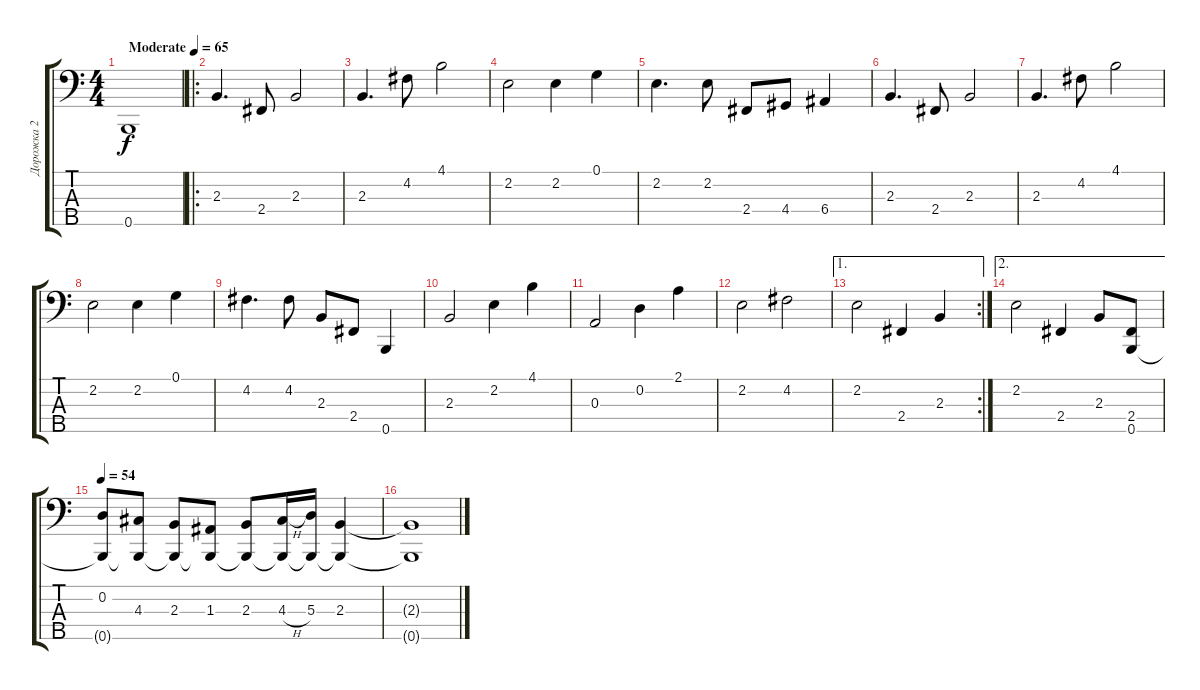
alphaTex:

\track ("Дорожка 2" "Дорожка 2") {instrument electricbassfinger}
\staff {score tabs}
\tuning (G2 D2 A1 E1 B0) {hide}
\ts (4 4)
\tempo (65 "Moderate")
\clef f4
\ks c
0.5.1{dy f instrument electricbassfinger} |
\ro
2.3.4{d} 2.4.8 2.3.2 |
2.3.4{d} 4.2.8 4.1.2 |
2.2.2 2.2.4 0.1.4 |
2.2.4{d} 2.2.8 2.4.8 4.4.8 6.4.4 |
2.3.4{d} 2.4.8 2.3.2 |
2.3.4{d} 4.2.8 4.1.2 |
2.2.2 2.2.4 0.1.4 |
4.2.4{d} 4.2.8 2.3.8 2.4.8 0.5.4 |
2.3.2 2.2.4 4.1.4 |
0.3.2 0.2.4 2.1.4 |
2.2.2 4.2.2 |
\ae 1
\rc 2
2.2.2 2.4.4 2.3.4 |
\ae 2
2.2.2 2.4.4 2.3.8 (2.4 0.5).8 |
\tempo 54
(0.2 0.5{t}).8 (4.3 0.5{t}).8 (2.3 0.5{t}).8 (1.3 0.5{t}).8 (2.3 0.5{t}).8 (4.3{h} 0.5{t}).16 (5.3 0.5{t}).16 (2.3 0.5{t}).4 |
(2.3{t} 0.5{t}).1
